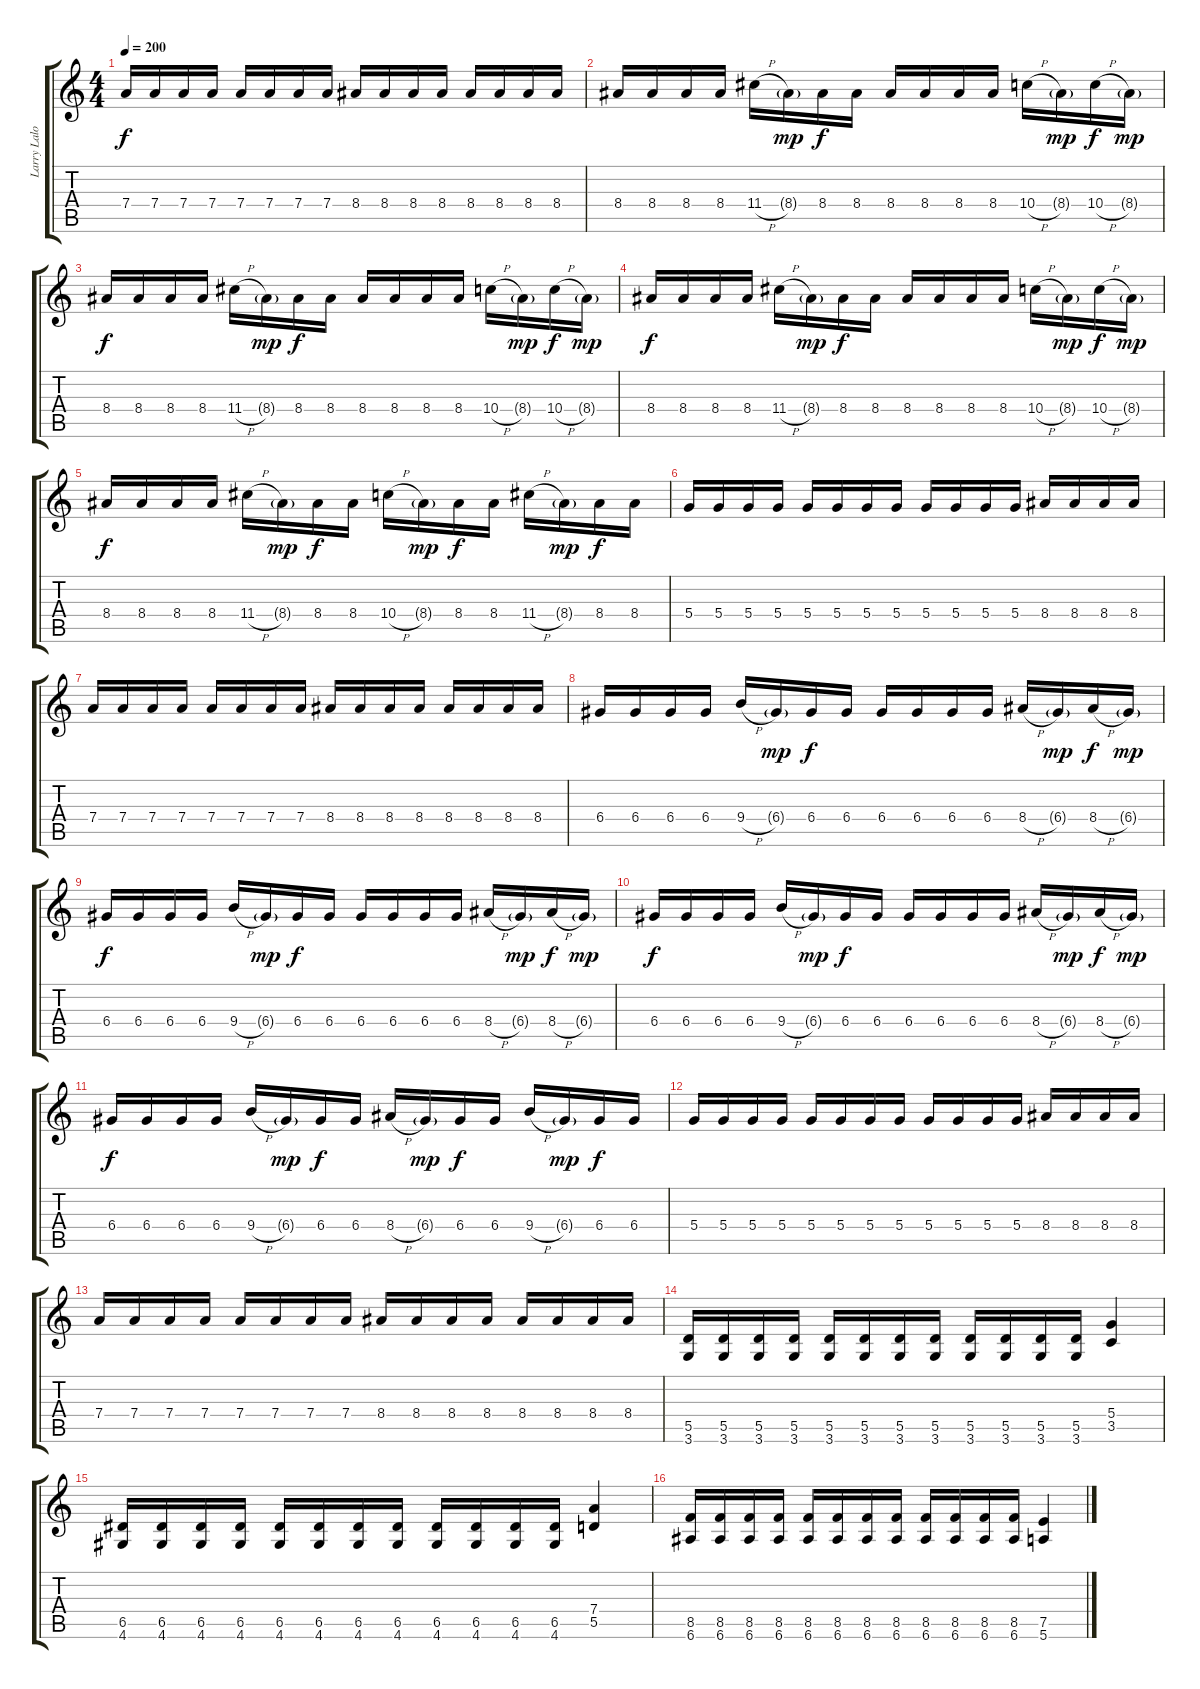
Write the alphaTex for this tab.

\track ("Larry Lalonde" "Larry Lalo") {instrument distortionguitar}
\staff {score tabs}
\tuning (E4 B3 G3 D3 A2 E2) {hide}
\ts (4 4)
\tempo 200
\clef g2
\ks c
7.4.16{dy f} 7.4.16 7.4.16 7.4.16 7.4.16 7.4.16 7.4.16 7.4.16 8.4.16 8.4.16 8.4.16 8.4.16 8.4.16 8.4.16 8.4.16 8.4.16 |
8.4.16 8.4.16 8.4.16 8.4.16 11.4{h}.16 8.4{g}.16{dy mp} 8.4.16{dy f} 8.4.16 8.4.16 8.4.16 8.4.16 8.4.16 10.4{h}.16 8.4{g}.16{dy mp} 10.4{h}.16{dy f} 8.4{g}.16{dy mp} |
8.4.16{dy f} 8.4.16 8.4.16 8.4.16 11.4{h}.16 8.4{g}.16{dy mp} 8.4.16{dy f} 8.4.16 8.4.16 8.4.16 8.4.16 8.4.16 10.4{h}.16 8.4{g}.16{dy mp} 10.4{h}.16{dy f} 8.4{g}.16{dy mp} |
8.4.16{dy f} 8.4.16 8.4.16 8.4.16 11.4{h}.16 8.4{g}.16{dy mp} 8.4.16{dy f} 8.4.16 8.4.16 8.4.16 8.4.16 8.4.16 10.4{h}.16 8.4{g}.16{dy mp} 10.4{h}.16{dy f} 8.4{g}.16{dy mp} |
8.4.16{dy f} 8.4.16 8.4.16 8.4.16 11.4{h}.16 8.4{g}.16{dy mp} 8.4.16{dy f} 8.4.16 10.4{h}.16 8.4{g}.16{dy mp} 8.4.16{dy f} 8.4.16 11.4{h}.16 8.4{g}.16{dy mp} 8.4.16{dy f} 8.4.16 |
5.4.16 5.4.16 5.4.16 5.4.16 5.4.16 5.4.16 5.4.16 5.4.16 5.4.16 5.4.16 5.4.16 5.4.16 8.4.16 8.4.16 8.4.16 8.4.16 |
7.4.16 7.4.16 7.4.16 7.4.16 7.4.16 7.4.16 7.4.16 7.4.16 8.4.16 8.4.16 8.4.16 8.4.16 8.4.16 8.4.16 8.4.16 8.4.16 |
6.4.16 6.4.16 6.4.16 6.4.16 9.4{h}.16 6.4{g}.16{dy mp} 6.4.16{dy f} 6.4.16 6.4.16 6.4.16 6.4.16 6.4.16 8.4{h}.16 6.4{g}.16{dy mp} 8.4{h}.16{dy f} 6.4{g}.16{dy mp} |
6.4.16{dy f} 6.4.16 6.4.16 6.4.16 9.4{h}.16 6.4{g}.16{dy mp} 6.4.16{dy f} 6.4.16 6.4.16 6.4.16 6.4.16 6.4.16 8.4{h}.16 6.4{g}.16{dy mp} 8.4{h}.16{dy f} 6.4{g}.16{dy mp} |
6.4.16{dy f} 6.4.16 6.4.16 6.4.16 9.4{h}.16 6.4{g}.16{dy mp} 6.4.16{dy f} 6.4.16 6.4.16 6.4.16 6.4.16 6.4.16 8.4{h}.16 6.4{g}.16{dy mp} 8.4{h}.16{dy f} 6.4{g}.16{dy mp} |
6.4.16{dy f} 6.4.16 6.4.16 6.4.16 9.4{h}.16 6.4{g}.16{dy mp} 6.4.16{dy f} 6.4.16 8.4{h}.16 6.4{g}.16{dy mp} 6.4.16{dy f} 6.4.16 9.4{h}.16 6.4{g}.16{dy mp} 6.4.16{dy f} 6.4.16 |
5.4.16 5.4.16 5.4.16 5.4.16 5.4.16 5.4.16 5.4.16 5.4.16 5.4.16 5.4.16 5.4.16 5.4.16 8.4.16 8.4.16 8.4.16 8.4.16 |
7.4.16 7.4.16 7.4.16 7.4.16 7.4.16 7.4.16 7.4.16 7.4.16 8.4.16 8.4.16 8.4.16 8.4.16 8.4.16 8.4.16 8.4.16 8.4.16 |
(5.5 3.6).16 (5.5 3.6).16 (5.5 3.6).16 (5.5 3.6).16 (5.5 3.6).16 (5.5 3.6).16 (5.5 3.6).16 (5.5 3.6).16 (5.5 3.6).16 (5.5 3.6).16 (5.5 3.6).16 (5.5 3.6).16 (5.4 3.5).4 |
(6.5 4.6).16 (6.5 4.6).16 (6.5 4.6).16 (6.5 4.6).16 (6.5 4.6).16 (6.5 4.6).16 (6.5 4.6).16 (6.5 4.6).16 (6.5 4.6).16 (6.5 4.6).16 (6.5 4.6).16 (6.5 4.6).16 (7.4 5.5).4 |
(8.5 6.6).16 (8.5 6.6).16 (8.5 6.6).16 (8.5 6.6).16 (8.5 6.6).16 (8.5 6.6).16 (8.5 6.6).16 (8.5 6.6).16 (8.5 6.6).16 (8.5 6.6).16 (8.5 6.6).16 (8.5 6.6).16 (7.5 5.6).4
